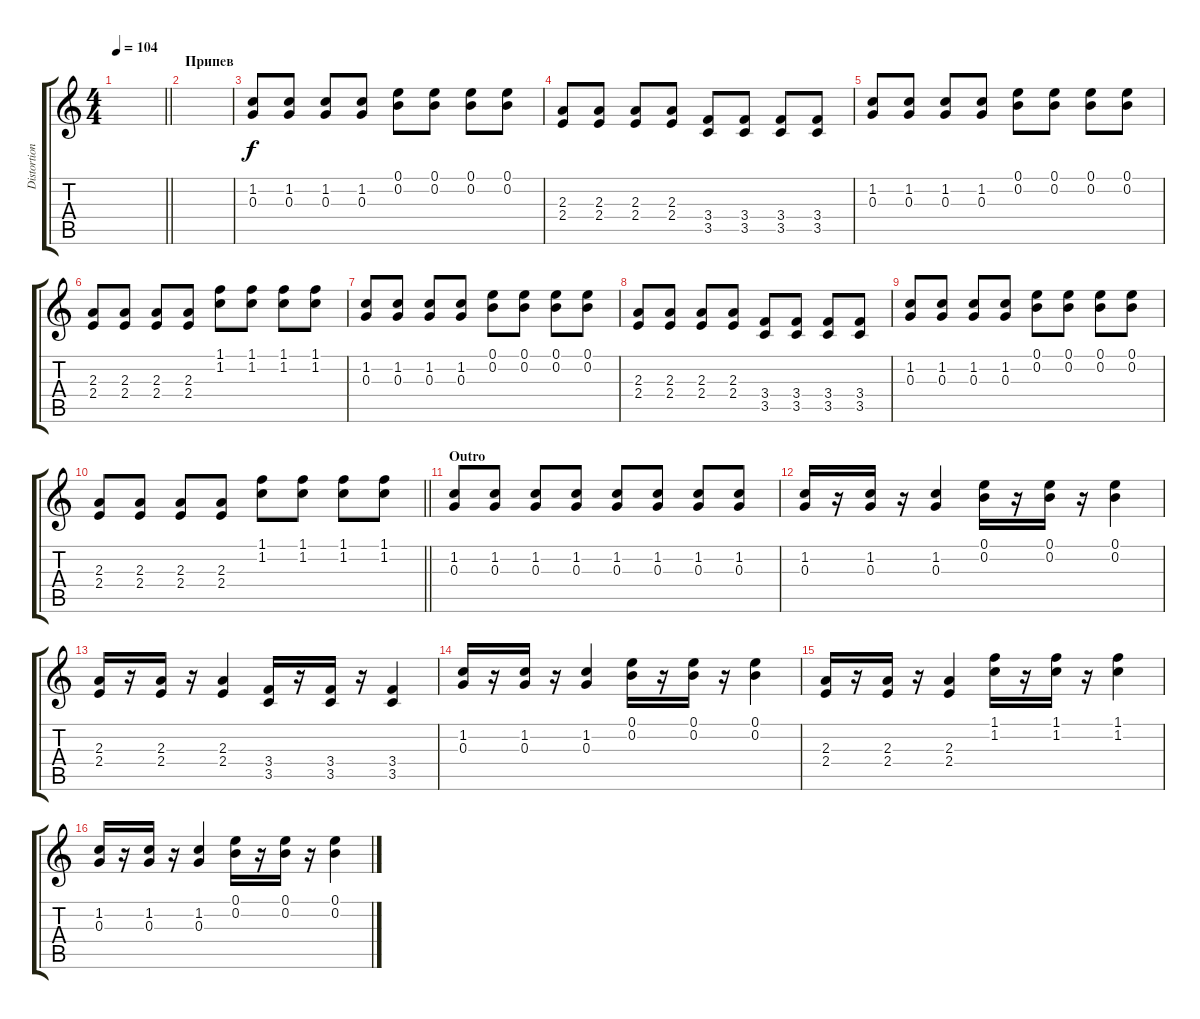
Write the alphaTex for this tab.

\track ("Distortion" "Distortion") {instrument distortionguitar}
\staff {score tabs}
\tuning (E4 B3 G3 D3 A2 E2) {hide}
\ts (4 4)
\tempo 104
\clef g2
\barLineRight lightlight
\ks c
|
\section ("" "Припев")
|
(1.2 0.3).8 (1.2 0.3).8 (1.2 0.3).8 (1.2 0.3).8 (0.1 0.2).8 (0.1 0.2).8 (0.1 0.2).8 (0.1 0.2).8 |
(2.3 2.4).8 (2.3 2.4).8 (2.3 2.4).8 (2.3 2.4).8 (3.4 3.5).8 (3.4 3.5).8 (3.4 3.5).8 (3.4 3.5).8 |
(1.2 0.3).8 (1.2 0.3).8 (1.2 0.3).8 (1.2 0.3).8 (0.1 0.2).8 (0.1 0.2).8 (0.1 0.2).8 (0.1 0.2).8 |
(2.3 2.4).8 (2.3 2.4).8 (2.3 2.4).8 (2.3 2.4).8 (1.1 1.2).8 (1.1 1.2).8 (1.1 1.2).8 (1.1 1.2).8 |
(1.2 0.3).8 (1.2 0.3).8 (1.2 0.3).8 (1.2 0.3).8 (0.1 0.2).8 (0.1 0.2).8 (0.1 0.2).8 (0.1 0.2).8 |
(2.3 2.4).8 (2.3 2.4).8 (2.3 2.4).8 (2.3 2.4).8 (3.4 3.5).8 (3.4 3.5).8 (3.4 3.5).8 (3.4 3.5).8 |
(1.2 0.3).8 (1.2 0.3).8 (1.2 0.3).8 (1.2 0.3).8 (0.1 0.2).8 (0.1 0.2).8 (0.1 0.2).8 (0.1 0.2).8 |
\barLineRight lightlight
(2.3 2.4).8 (2.3 2.4).8 (2.3 2.4).8 (2.3 2.4).8 (1.1 1.2).8 (1.1 1.2).8 (1.1 1.2).8 (1.1 1.2).8 |
\section ("" "Outro")
(1.2 0.3).8 (1.2 0.3).8 (1.2 0.3).8 (1.2 0.3).8 (1.2 0.3).8 (1.2 0.3).8 (1.2 0.3).8 (1.2 0.3).8 |
(1.2 0.3).16 r.16 (1.2 0.3).16 r.16 (1.2 0.3).4 (0.1 0.2).16 r.16 (0.1 0.2).16 r.16 (0.1 0.2).4 |
(2.3 2.4).16 r.16 (2.3 2.4).16 r.16 (2.3 2.4).4 (3.4 3.5).16 r.16 (3.4 3.5).16 r.16 (3.4 3.5).4 |
(1.2 0.3).16 r.16 (1.2 0.3).16 r.16 (1.2 0.3).4 (0.1 0.2).16 r.16 (0.1 0.2).16 r.16 (0.1 0.2).4 |
(2.3 2.4).16 r.16 (2.3 2.4).16 r.16 (2.3 2.4).4 (1.1 1.2).16 r.16 (1.1 1.2).16 r.16 (1.1 1.2).4 |
(1.2 0.3).16 r.16 (1.2 0.3).16 r.16 (1.2 0.3).4 (0.1 0.2).16 r.16 (0.1 0.2).16 r.16 (0.1 0.2).4
